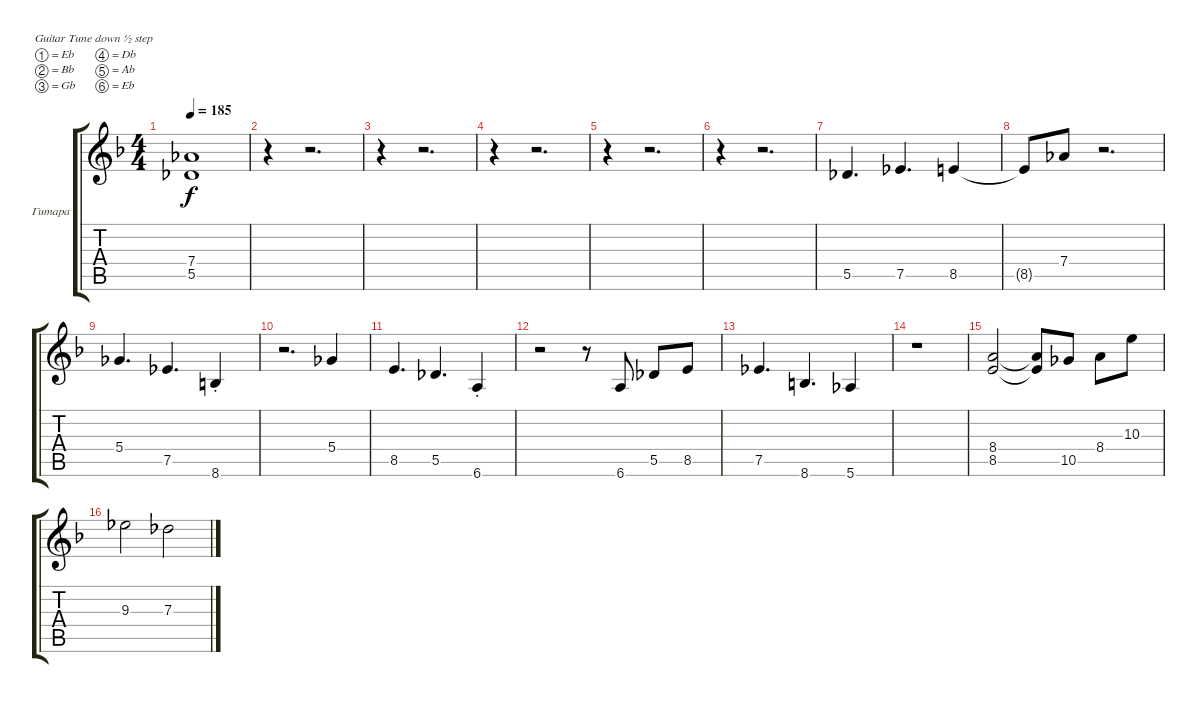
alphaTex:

\bracketExtendMode groupsimilarinstruments
\firstSystemTrackNameOrientation horizontal
\otherSystemsTrackNameOrientation horizontal
\track ("Владимир Холстинин" "Гитара") {instrument distortionguitar}
\staff {score tabs}
\tuning (Eb4 Bb3 Gb3 Db3 Ab2 Eb2)
\ts (4 4)
\tempo 185
\clef g2
\ks dminor
(7.4{t} 5.5{t}).1{dy f} |
r.4 r.2{d} |
r.4 r.2{d} |
r.4 r.2{d} |
r.4 r.2{d} |
r.4 r.2{d} |
5.5.4{d} 7.5.4{d} 8.5.4 |
8.5{t}.8 7.4.8 r.2{d} |
5.4.4{d} 7.5.4{d} 8.6{st}.4 |
r.2{d} 5.4.4 |
8.5.4{d} 5.5.4{d} 6.6{st}.4 |
r.2 r.8 6.6.8 5.5.8 8.5.8 |
7.5.4{d} 8.6.4{d} 5.6.4 |
r.1 |
(8.4 8.5).2 (8.4{t} 8.5{t}).8 10.5.8 8.4.8 10.3.8 |
9.3.2 7.3.2
